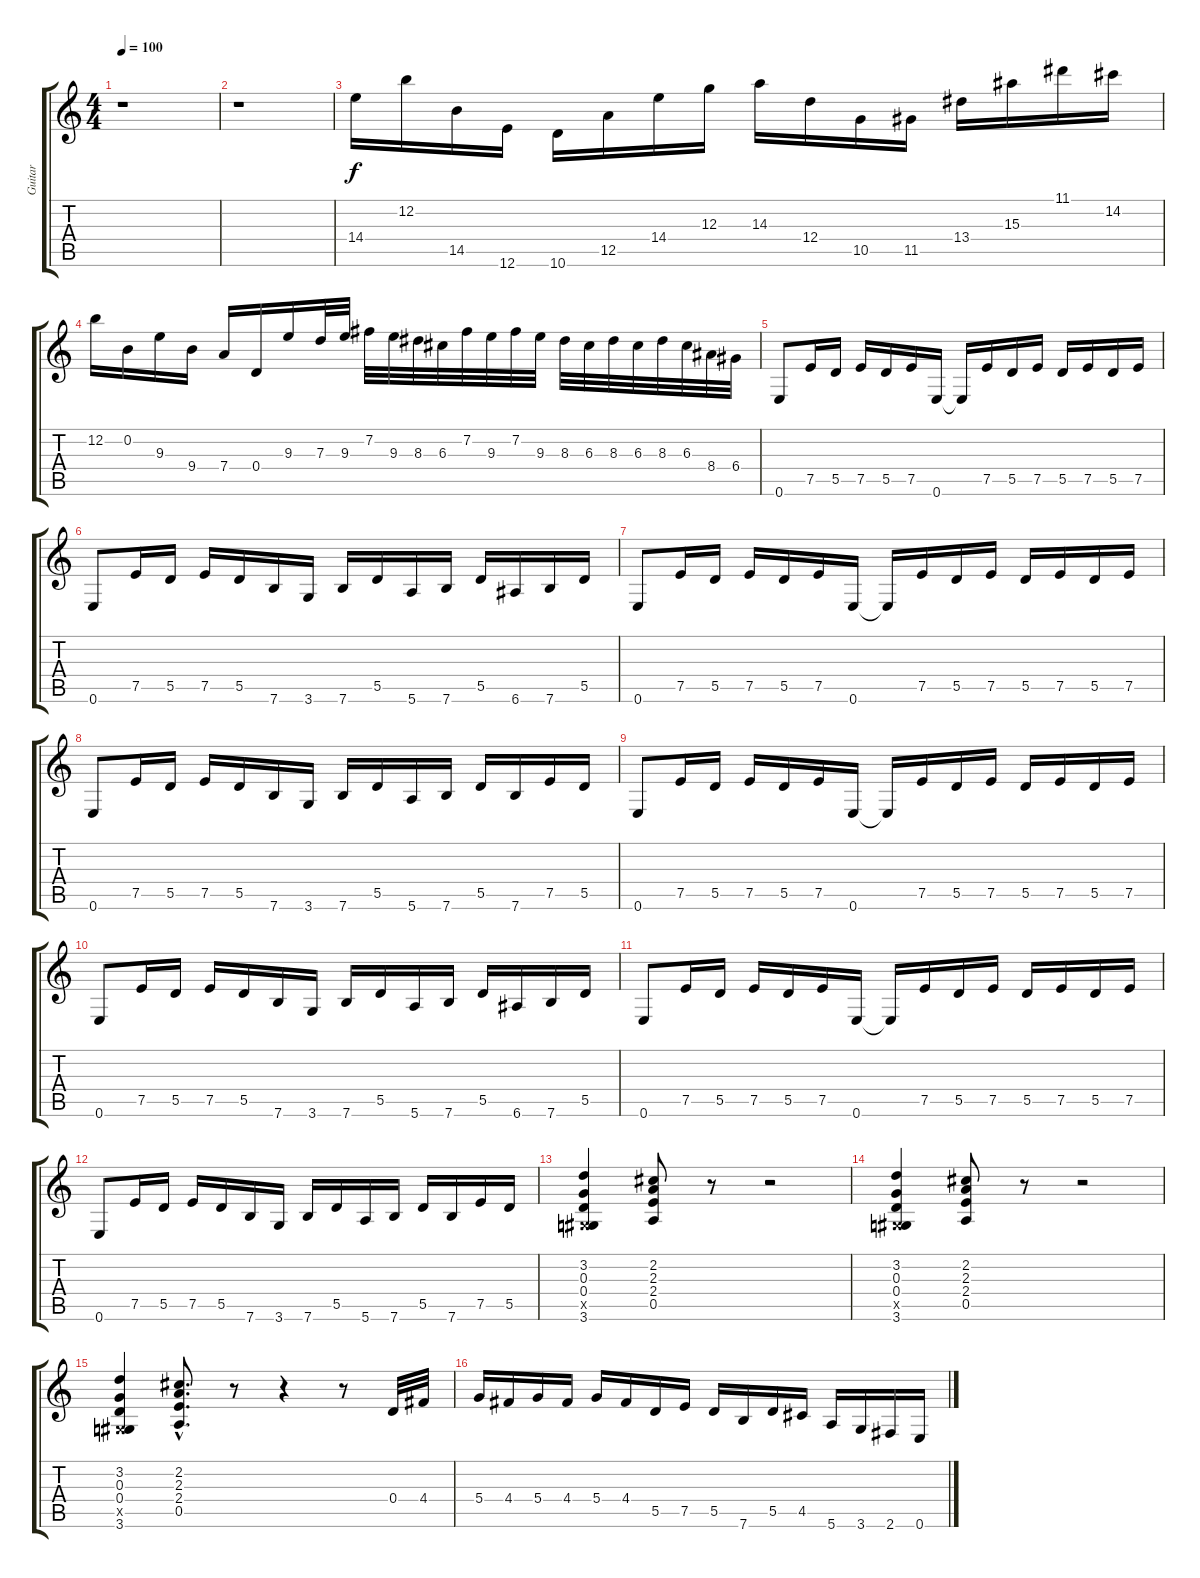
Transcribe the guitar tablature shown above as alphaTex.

\track ("Guitar" "Guitar") {instrument distortionguitar}
\staff {score tabs}
\tuning (E4 B3 G3 D3 A2 E2) {hide}
\ts (4 4)
\tempo 100
\clef g2
\ks c
r.1{dy f} |
r.1 |
14.4.16 12.2.16 14.5.16 12.6.16 10.6.16 12.5.16 14.4.16 12.3.16 14.3.16 12.4.16 10.5.16 11.5.16 13.4.16 15.3.16 11.1.16 14.2.16 |
12.2.16 0.2.16 9.3.16 9.4.16 7.4.16 0.4.16 9.3.16 7.3.32 9.3.32 7.2.32 9.3.32 8.3.32 6.3.32 7.2.32 9.3.32 7.2.32 9.3.32 8.3.32 6.3.32 8.3.32 6.3.32 8.3.32 6.3.32 8.4.32 6.4.32 |
0.6.8 7.5.16 5.5.16 7.5.16 5.5.16 7.5.16 0.6.16 0.6{t}.16 7.5.16 5.5.16 7.5.16 5.5.16 7.5.16 5.5.16 7.5.16 |
0.6.8 7.5.16 5.5.16 7.5.16 5.5.16 7.6.16 3.6.16 7.6.16 5.5.16 5.6.16 7.6.16 5.5.16 6.6.16 7.6.16 5.5.16 |
0.6.8 7.5.16 5.5.16 7.5.16 5.5.16 7.5.16 0.6.16 0.6{t}.16 7.5.16 5.5.16 7.5.16 5.5.16 7.5.16 5.5.16 7.5.16 |
0.6.8 7.5.16 5.5.16 7.5.16 5.5.16 7.6.16 3.6.16 7.6.16 5.5.16 5.6.16 7.6.16 5.5.16 7.6.16 7.5.16 5.5.16 |
0.6.8 7.5.16 5.5.16 7.5.16 5.5.16 7.5.16 0.6.16 0.6{t}.16 7.5.16 5.5.16 7.5.16 5.5.16 7.5.16 5.5.16 7.5.16 |
0.6.8 7.5.16 5.5.16 7.5.16 5.5.16 7.6.16 3.6.16 7.6.16 5.5.16 5.6.16 7.6.16 5.5.16 6.6.16 7.6.16 5.5.16 |
0.6.8 7.5.16 5.5.16 7.5.16 5.5.16 7.5.16 0.6.16 0.6{t}.16 7.5.16 5.5.16 7.5.16 5.5.16 7.5.16 5.5.16 7.5.16 |
0.6.8 7.5.16 5.5.16 7.5.16 5.5.16 7.6.16 3.6.16 7.6.16 5.5.16 5.6.16 7.6.16 5.5.16 7.6.16 7.5.16 5.5.16 |
(3.2 0.3 0.4 -1.5{x} 3.6).4 (2.2 2.3 2.4 0.5).8 r.8 r.2 |
(3.2 0.3 0.4 -1.5{x} 3.6).4 (2.2 2.3 2.4 0.5).8 r.8 r.2 |
(3.2 0.3 0.4 -1.5{x} 3.6).4 (2.2{hac} 2.3{hac} 2.4{hac} 0.5{hac}).8{d} r.8 r.4 r.8 0.4.32 4.4.32 |
5.4.16 4.4.16 5.4.16 4.4.16 5.4.16 4.4.16 5.5.16 7.5.16 5.5.16 7.6.16 5.5.16 4.5.16 5.6.16 3.6.16 2.6.16 0.6.16
